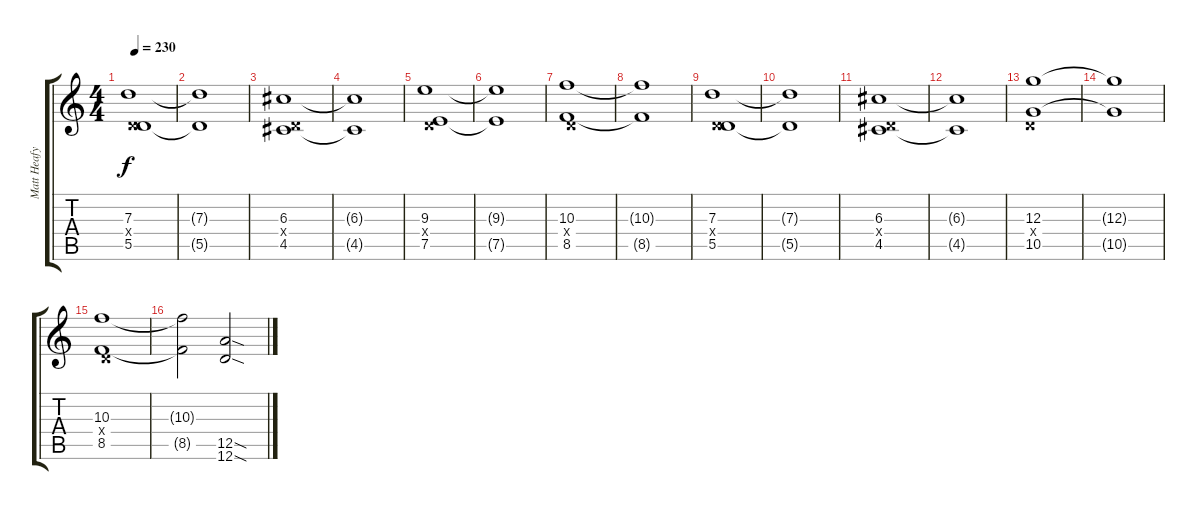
\track ("Matt Heafy" "Matt Heafy") {instrument distortionguitar}
\staff {score tabs}
\tuning (E4 B3 G3 D3 A2 D2) {hide}
\ts (4 4)
\tempo 230
\clef g2
\ks c
(7.3 0.4{x} 5.5).1{dy f instrument distortionguitar} |
(7.3{t} 5.5{t}).1 |
(6.3 0.4{x} 4.5).1 |
(6.3{t} 4.5{t}).1 |
(9.3 0.4{x} 7.5).1 |
(9.3{t} 7.5{t}).1 |
(10.3 0.4{x} 8.5).1 |
(10.3{t} 8.5{t}).1 |
(7.3 0.4{x} 5.5).1 |
(7.3{t} 5.5{t}).1 |
(6.3 0.4{x} 4.5).1 |
(6.3{t} 4.5{t}).1 |
(12.3 0.4{x} 10.5).1 |
(12.3{t} 10.5{t}).1 |
(10.3 0.4{x} 8.5).1 |
(10.3{t} 8.5{t}).2 (12.5{sod} 12.6{sod}).2
